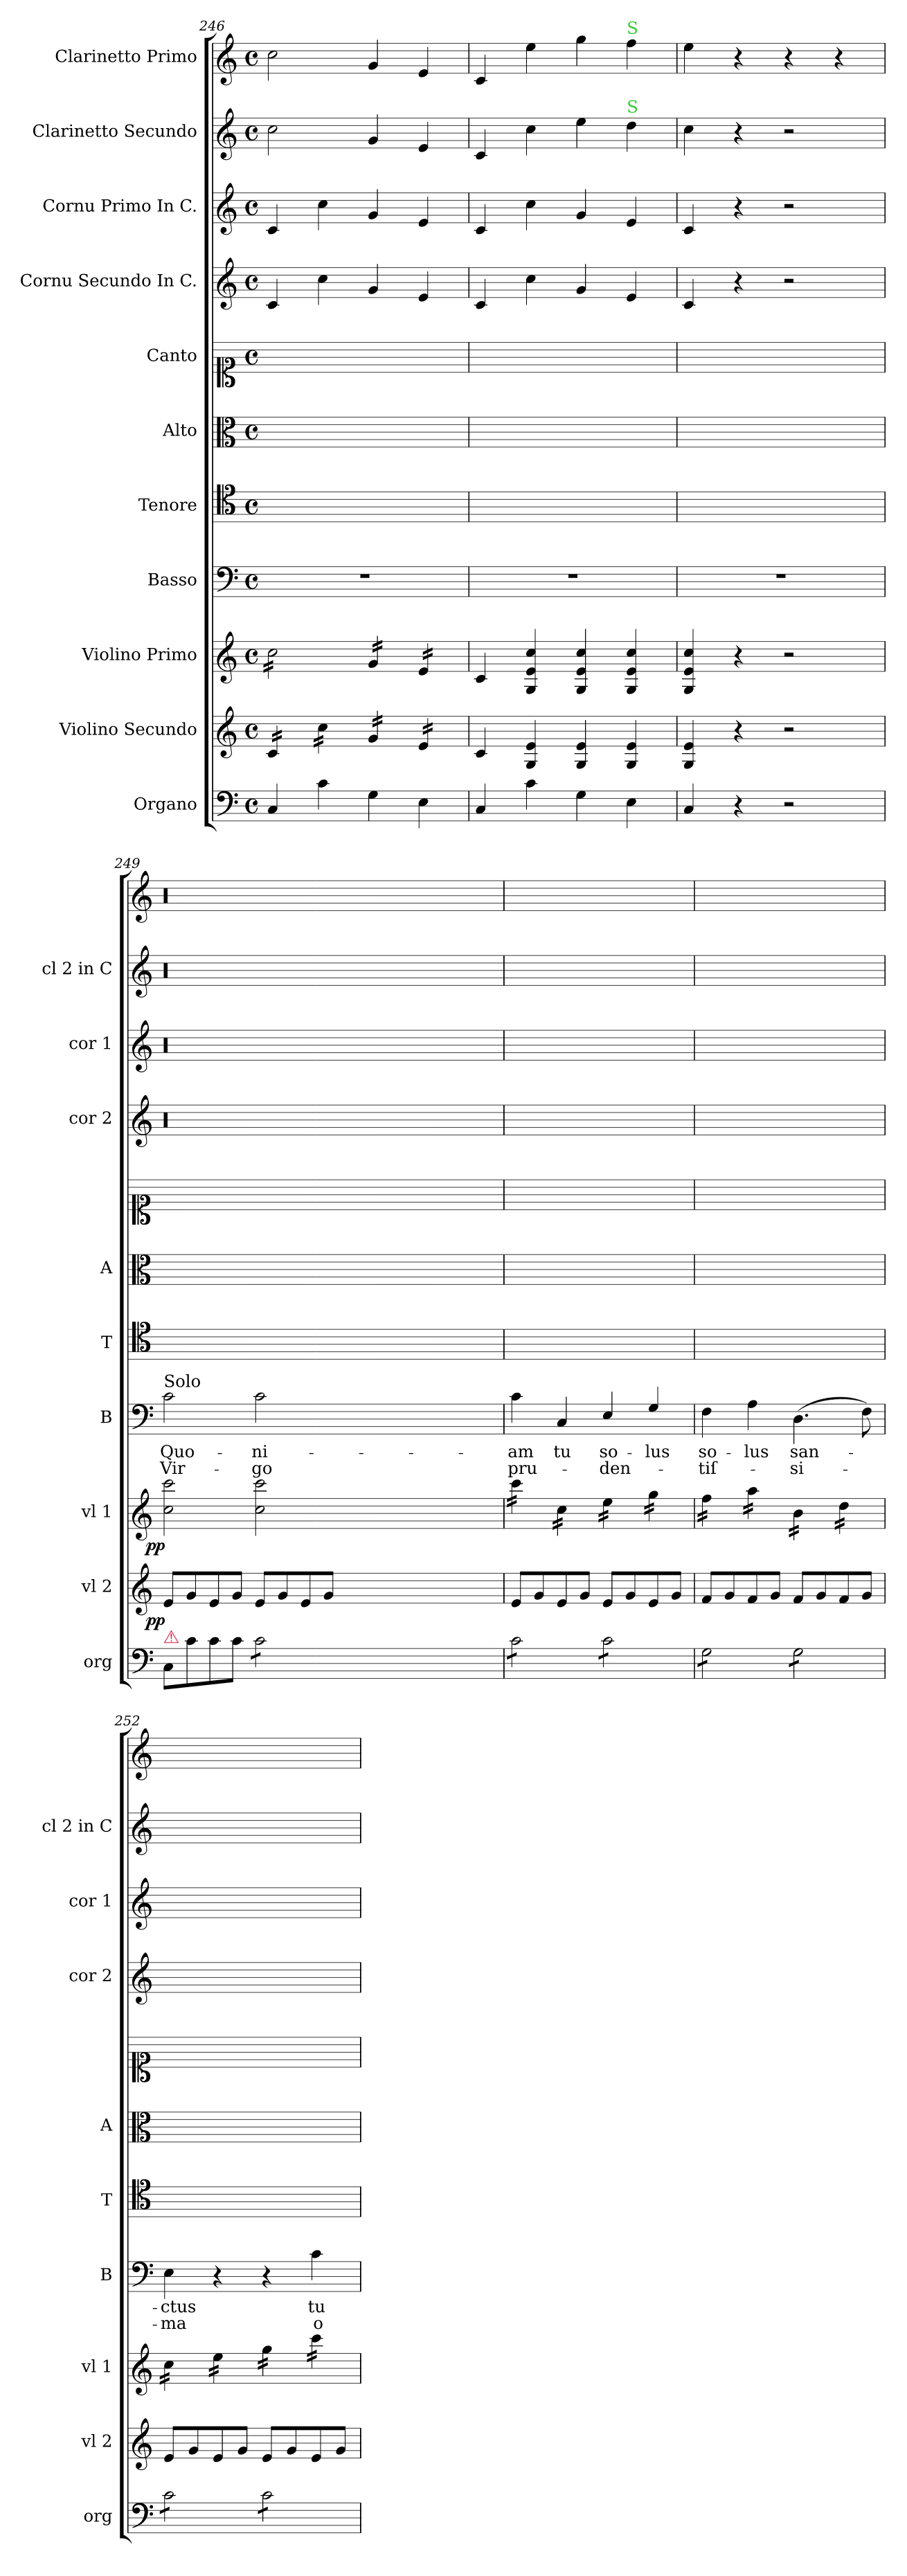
**kern	**kern	**dynam	**kern	**dynam	**kern	**text	**text	**kern	**kern	**kern	**kern	**kern	**kern	**kern
*part11	*part10	*part10	*part9	*part9	*part8	*part8	*part8	*part7	*part6	*part5	*part4	*part3	*part2	*part1
*staff11	*staff10	*staff10	*staff9	*staff9	*staff8	*staff8	*staff8	*staff7	*staff6	*staff5	*staff4	*staff3	*staff2	*staff1
*I"Organo	*I"Violino Secundo	*	*I"Violino Primo	*	*I"Basso	*	*	*I"Tenore	*I"Alto	*I"Canto	*I"Cornu Secundo In C.	*I"Cornu Primo In C.	*I"Clarinetto Secundo	*I"Clarinetto Primo
*I'org	*I'vl 2	*	*I'vl 1	*	*I'B	*	*	*I'T	*I'A	*	*I'cor 2	*I'cor 1	*I'cl 2 in C	*
*clefF4	*clefG2	*	*clefG2	*	*clefF4	*	*	*clefC4	*clefC3	*clefC1	*clefG2	*clefG2	*clefG2	*clefG2
*k[]	*k[]	*	*k[]	*	*k[]	*	*	*k[]	*k[]	*k[]	*k[]	*k[]	*k[]	*k[]
*M4/4	*M4/4	*	*M4/4	*	*M4/4	*	*	*M4/4	*M4/4	*M4/4	*M4/4	*M4/4	*M4/4	*M4/4
*met(c)	*met(c)	*	*met(c)	*	*met(c)	*	*	*met(c)	*met(c)	*met(c)	*met(c)	*met(c)	*met(c)	*met(c)
=246	=246	=246	=246	=246	=246	=246	=246	=246	=246	=246	=246	=246	=246	=246
*	*tremolo	*	*	*	*	*	*	*	*	*	*	*	*	*
*	*	*	*tremolo	*	*	*	*	*	*	*	*	*	*	*
4C/	16c/LL	.	16cc\LL	.	1r	.	.	1ryy	1ryy	1ryy	4c/	4c/	2cc\	2cc\
.	16c/	.	16cc\	.	.	.	.	.	.	.	.	.	.	.
.	16c/	.	16cc\	.	.	.	.	.	.	.	.	.	.	.
.	16c/JJ	.	16cc\	.	.	.	.	.	.	.	.	.	.	.
4c\	16cc\LL	.	16cc\	.	.	.	.	.	.	.	4cc\	4cc\	.	.
.	16cc\	.	16cc\	.	.	.	.	.	.	.	.	.	.	.
.	16cc\	.	16cc\	.	.	.	.	.	.	.	.	.	.	.
.	16cc\JJ	.	16cc\JJ	.	.	.	.	.	.	.	.	.	.	.
4G\	16g/LL	.	16g/LL	.	.	.	.	.	.	.	4g/	4g/	4g/	4g/
.	16g/	.	16g/	.	.	.	.	.	.	.	.	.	.	.
.	16g/	.	16g/	.	.	.	.	.	.	.	.	.	.	.
.	16g/JJ	.	16g/JJ	.	.	.	.	.	.	.	.	.	.	.
4E\	16e/LL	.	16e/LL	.	.	.	.	.	.	.	4e/	4e/	4e/	4e/
.	16e/	.	16e/	.	.	.	.	.	.	.	.	.	.	.
.	16e/	.	16e/	.	.	.	.	.	.	.	.	.	.	.
.	16e/JJ	.	16e/JJ	.	.	.	.	.	.	.	.	.	.	.
*	*	*	*Xtremolo	*	*	*	*	*	*	*	*	*	*	*
*	*Xtremolo	*	*	*	*	*	*	*	*	*	*	*	*	*
=247	=247	=247	=247	=247	=247	=247	=247	=247	=247	=247	=247	=247	=247	=247
4C/	4c/	.	4c/	.	1r	.	.	1ryy	1ryy	1ryy	4c/	4c/	4c/	4c/
4c\	4G/ 4e/	.	4G/ 4e/ 4cc/	.	.	.	.	.	.	.	4cc\	4cc\	4cc\	4ee\
4G\	4G/ 4e/	.	4G/ 4e/ 4cc/	.	.	.	.	.	.	.	4g/	4g/	4ee\	4gg\
!	!	!	!	!	!	!	!	!	!	!	!	!	!	!LO:TX:a:color=limegreen:t=S
!	!	!	!	!	!	!	!	!	!	!	!	!	!LO:TX:a:color=limegreen:t=S	!
4E\	4G/ 4e/	.	4G/ 4e/ 4cc/	.	.	.	.	.	.	.	4e/	4e/	4dd\	4ff\
=248	=248	=248	=248	=248	=248	=248	=248	=248	=248	=248	=248	=248	=248	=248
4C/	4G/ 4e/	.	4G/ 4e/ 4cc/	.	1r	.	.	1ryy	1ryy	1ryy	4c/	4c/	4cc\	4ee\
4r	4r	.	4r	.	.	.	.	.	.	.	4r	4r	4r	4r
2r	2r	.	2r	.	.	.	.	.	.	.	2r	2r	2r	4r
.	.	.	.	.	.	.	.	.	.	.	.	.	.	4r
=249	=249	=249	=249	=249	=249	=249	=249	=249	=249	=249	=249	=249	=249	=249
!	!	!	!	!	!LO:TX:a:t=Solo	!	!	!	!	!	!	!	!	!
!LO:TX:a:color=crimson:t=⚠	!	!	!	!	!	!	!	!	!	!	!	!	!	!
!	!	!LO:DY:rj	!	!LO:DY:b:rj	!	!	!	!	!	!	!	!	!	!
8C/L	8e/L	pp.	2cc\ 2ccc\	pp.	2c\	Quo-	Vir-	1ryy	1ryy	1ryy	00r	00r	00r	00r
8c\	8g/	.	.	.	.	.	.	.	.	.	.	.	.	.
8c\	8e/	.	.	.	.	.	.	.	.	.	.	.	.	.
8c\J	8g/J	.	.	.	.	.	.	.	.	.	.	.	.	.
*tremolo	*	*	*	*	*	*	*	*	*	*	*	*	*	*
8c\L	8e/L	.	2cc\ 2ccc\	.	2c\	-ni-	-go	.	.	.	.	.	.	.
8c\	8g/	.	.	.	.	.	.	.	.	.	.	.	.	.
8c\	8e/	.	.	.	.	.	.	.	.	.	.	.	.	.
8c\J	8g/J	.	.	.	.	.	.	.	.	.	.	.	.	.
0.ryy	0.ryy	.	0.ryy	.	0.ryy	.	.	0.ryy	0.ryy	0.ryy	.	.	.	.
=250	=250	=250	=250	=250	=250	=250	=250	=250	=250	=250	=250	=250	=250	=250
*	*	*	*tremolo	*	*	*	*	*	*	*	*	*	*	*
8c\L	8e/L	.	16ccc\LL	.	4c\	-am	pru-	1ryy	1ryy	1ryy	1ryy	1ryy	1ryy	1ryy
.	.	.	16ccc\	.	.	.	.	.	.	.	.	.	.	.
8c\	8g/	.	16ccc\	.	.	.	.	.	.	.	.	.	.	.
.	.	.	16ccc\JJ	.	.	.	.	.	.	.	.	.	.	.
8c\	8e/	.	16cc\LL	.	4C/	tu	.	.	.	.	.	.	.	.
.	.	.	16cc\	.	.	.	.	.	.	.	.	.	.	.
8c\J	8g/J	.	16cc\	.	.	.	.	.	.	.	.	.	.	.
.	.	.	16cc\JJ	.	.	.	.	.	.	.	.	.	.	.
8c\L	8e/L	.	16ee\LL	.	4E/	so-	-den-	.	.	.	.	.	.	.
.	.	.	16ee\	.	.	.	.	.	.	.	.	.	.	.
8c\	8g/	.	16ee\	.	.	.	.	.	.	.	.	.	.	.
.	.	.	16ee\JJ	.	.	.	.	.	.	.	.	.	.	.
8c\	8e/	.	16gg\LL	.	4G/	-lus	.	.	.	.	.	.	.	.
.	.	.	16gg\	.	.	.	.	.	.	.	.	.	.	.
8c\J	8g/J	.	16gg\	.	.	.	.	.	.	.	.	.	.	.
.	.	.	16gg\JJ	.	.	.	.	.	.	.	.	.	.	.
=251	=251	=251	=251	=251	=251	=251	=251	=251	=251	=251	=251	=251	=251	=251
8G\L	8f/L	.	16ff\LL	.	4F\	so-	-tiſ-	1ryy	1ryy	1ryy	1ryy	1ryy	1ryy	1ryy
.	.	.	16ff\	.	.	.	.	.	.	.	.	.	.	.
8G\	8g/	.	16ff\	.	.	.	.	.	.	.	.	.	.	.
.	.	.	16ff\JJ	.	.	.	.	.	.	.	.	.	.	.
8G\	8f/	.	16aa\LL	.	4A\	-lus	.	.	.	.	.	.	.	.
.	.	.	16aa\	.	.	.	.	.	.	.	.	.	.	.
8G\J	8g/J	.	16aa\	.	.	.	.	.	.	.	.	.	.	.
.	.	.	16aa\JJ	.	.	.	.	.	.	.	.	.	.	.
8G\L	8f/L	.	16b\LL	.	(4.D\	san-	-si-	.	.	.	.	.	.	.
.	.	.	16b\	.	.	.	.	.	.	.	.	.	.	.
8G\	8g/	.	16b\	.	.	.	.	.	.	.	.	.	.	.
.	.	.	16b\JJ	.	.	.	.	.	.	.	.	.	.	.
8G\	8f/	.	16dd\LL	.	.	.	.	.	.	.	.	.	.	.
.	.	.	16dd\	.	.	.	.	.	.	.	.	.	.	.
8G\J	8g/J	.	16dd\	.	8F\)	.	.	.	.	.	.	.	.	.
.	.	.	16dd\JJ	.	.	.	.	.	.	.	.	.	.	.
=252	=252	=252	=252	=252	=252	=252	=252	=252	=252	=252	=252	=252	=252	=252
8c\L	8e/L	.	16cc\LL	.	4E\	-ctus	-ma	1ryy	1ryy	1ryy	1ryy	1ryy	1ryy	1ryy
.	.	.	16cc\	.	.	.	.	.	.	.	.	.	.	.
8c\	8g/	.	16cc\	.	.	.	.	.	.	.	.	.	.	.
.	.	.	16cc\JJ	.	.	.	.	.	.	.	.	.	.	.
8c\	8e/	.	16ee\LL	.	4r	.	.	.	.	.	.	.	.	.
.	.	.	16ee\	.	.	.	.	.	.	.	.	.	.	.
8c\J	8g/J	.	16ee\	.	.	.	.	.	.	.	.	.	.	.
.	.	.	16ee\JJ	.	.	.	.	.	.	.	.	.	.	.
8c\L	8e/L	.	16gg\LL	.	4r	.	.	.	.	.	.	.	.	.
.	.	.	16gg\	.	.	.	.	.	.	.	.	.	.	.
8c\	8g/	.	16gg\	.	.	.	.	.	.	.	.	.	.	.
.	.	.	16gg\JJ	.	.	.	.	.	.	.	.	.	.	.
8c\	8e/	.	16ccc\LL	.	4c\	tu	o-	.	.	.	.	.	.	.
.	.	.	16ccc\	.	.	.	.	.	.	.	.	.	.	.
8c\J	8g/J	.	16ccc\	.	.	.	.	.	.	.	.	.	.	.
*Xtremolo	*	*	*	*	*	*	*	*	*	*	*	*	*	*
.	.	.	16ccc\JJ	.	.	.	.	.	.	.	.	.	.	.
*	*	*	*Xtremolo	*	*	*	*	*	*	*	*	*	*	*
=	=	=	=	=	=	=	=	=	=	=	=	=	=	=
*-	*-	*-	*-	*-	*-	*-	*-	*-	*-	*-	*-	*-	*-	*-
